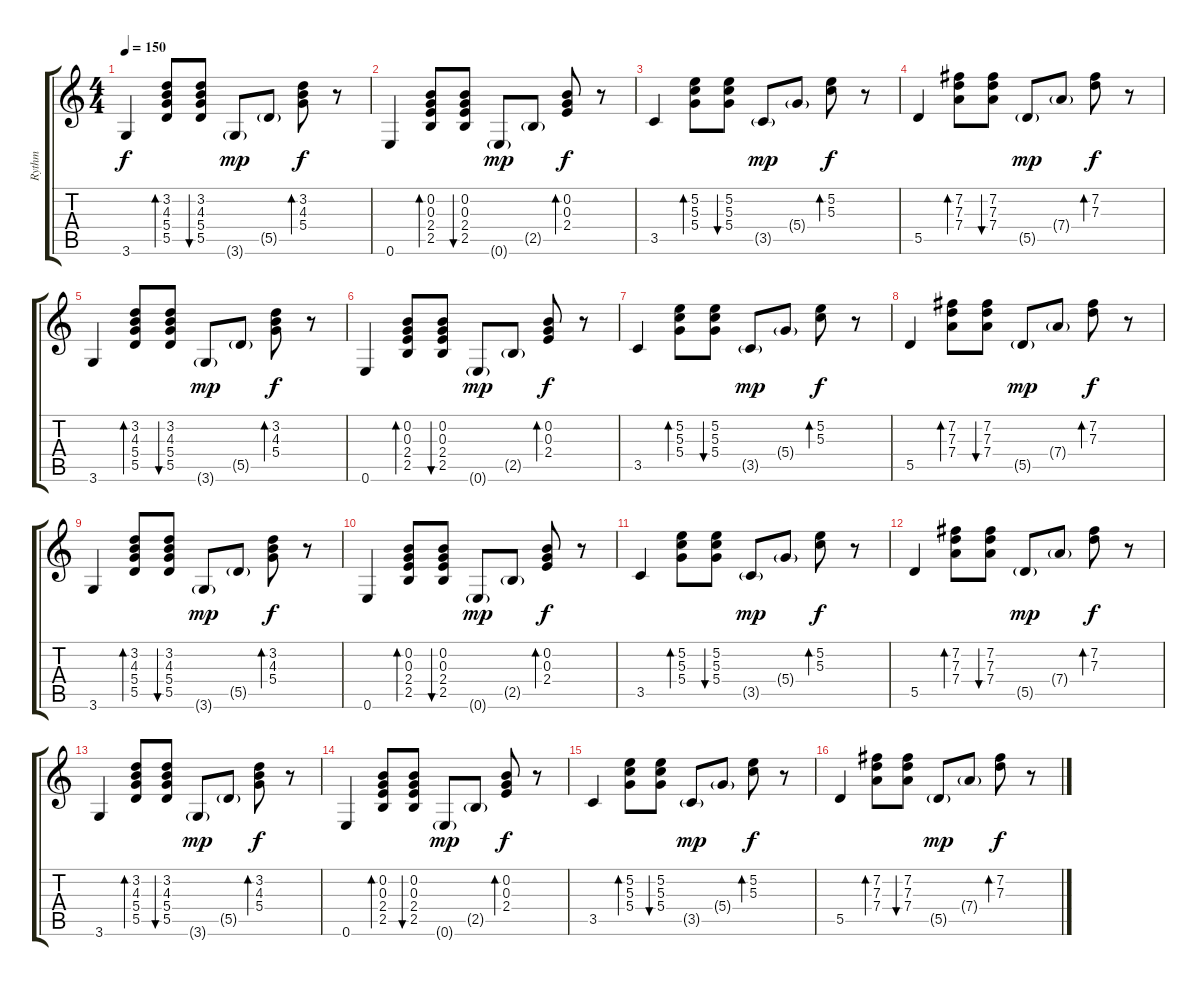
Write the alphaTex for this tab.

\track ("Rythm" "Rythm") {instrument electricguitarmuted}
\staff {score tabs}
\tuning (E4 B3 G3 D3 A2 E2) {hide}
\ts (4 4)
\tempo 150
\clef g2
\ks c
3.6.4{dy f} (3.2 4.3 5.4 5.5).8{bd 240} (3.2 4.3 5.4 5.5).8{bu 240} 3.6{g}.8{dy mp} 5.5{g}.8 (3.2 4.3 5.4).8{bd 240 dy f} r.8 |
0.6.4 (0.2 0.3 2.4 2.5).8{bd 240} (0.2 0.3 2.4 2.5).8{bu 240} 0.6{g}.8{dy mp} 2.5{g}.8 (0.2 0.3 2.4).8{bd 240 dy f} r.8 |
3.5.4 (5.2 5.3 5.4).8{bd 240} (5.2 5.3 5.4).8{bu 240} 3.5{g}.8{dy mp} 5.4{g}.8 (5.2 5.3).8{bd 240 dy f} r.8 |
5.5.4 (7.2 7.3 7.4).8{bd 240} (7.2 7.3 7.4).8{bu 240} 5.5{g}.8{dy mp} 7.4{g}.8 (7.2 7.3).8{bd 240 dy f} r.8 |
3.6.4 (3.2 4.3 5.4 5.5).8{bd 240} (3.2 4.3 5.4 5.5).8{bu 240} 3.6{g}.8{dy mp} 5.5{g}.8 (3.2 4.3 5.4).8{bd 240 dy f} r.8 |
0.6.4 (0.2 0.3 2.4 2.5).8{bd 240} (0.2 0.3 2.4 2.5).8{bu 240} 0.6{g}.8{dy mp} 2.5{g}.8 (0.2 0.3 2.4).8{bd 240 dy f} r.8 |
3.5.4 (5.2 5.3 5.4).8{bd 240} (5.2 5.3 5.4).8{bu 240} 3.5{g}.8{dy mp} 5.4{g}.8 (5.2 5.3).8{bd 240 dy f} r.8 |
5.5.4 (7.2 7.3 7.4).8{bd 240} (7.2 7.3 7.4).8{bu 240} 5.5{g}.8{dy mp} 7.4{g}.8 (7.2 7.3).8{bd 240 dy f} r.8 |
3.6.4 (3.2 4.3 5.4 5.5).8{bd 240} (3.2 4.3 5.4 5.5).8{bu 240} 3.6{g}.8{dy mp} 5.5{g}.8 (3.2 4.3 5.4).8{bd 240 dy f} r.8 |
0.6.4 (0.2 0.3 2.4 2.5).8{bd 240} (0.2 0.3 2.4 2.5).8{bu 240} 0.6{g}.8{dy mp} 2.5{g}.8 (0.2 0.3 2.4).8{bd 240 dy f} r.8 |
3.5.4 (5.2 5.3 5.4).8{bd 240} (5.2 5.3 5.4).8{bu 240} 3.5{g}.8{dy mp} 5.4{g}.8 (5.2 5.3).8{bd 240 dy f} r.8 |
5.5.4 (7.2 7.3 7.4).8{bd 240} (7.2 7.3 7.4).8{bu 240} 5.5{g}.8{dy mp} 7.4{g}.8 (7.2 7.3).8{bd 240 dy f} r.8 |
3.6.4 (3.2 4.3 5.4 5.5).8{bd 240} (3.2 4.3 5.4 5.5).8{bu 240} 3.6{g}.8{dy mp} 5.5{g}.8 (3.2 4.3 5.4).8{bd 240 dy f} r.8 |
0.6.4 (0.2 0.3 2.4 2.5).8{bd 240} (0.2 0.3 2.4 2.5).8{bu 240} 0.6{g}.8{dy mp} 2.5{g}.8 (0.2 0.3 2.4).8{bd 240 dy f} r.8 |
3.5.4 (5.2 5.3 5.4).8{bd 240} (5.2 5.3 5.4).8{bu 240} 3.5{g}.8{dy mp} 5.4{g}.8 (5.2 5.3).8{bd 240 dy f} r.8 |
5.5.4 (7.2 7.3 7.4).8{bd 240} (7.2 7.3 7.4).8{bu 240} 5.5{g}.8{dy mp} 7.4{g}.8 (7.2 7.3).8{bd 240 dy f} r.8
